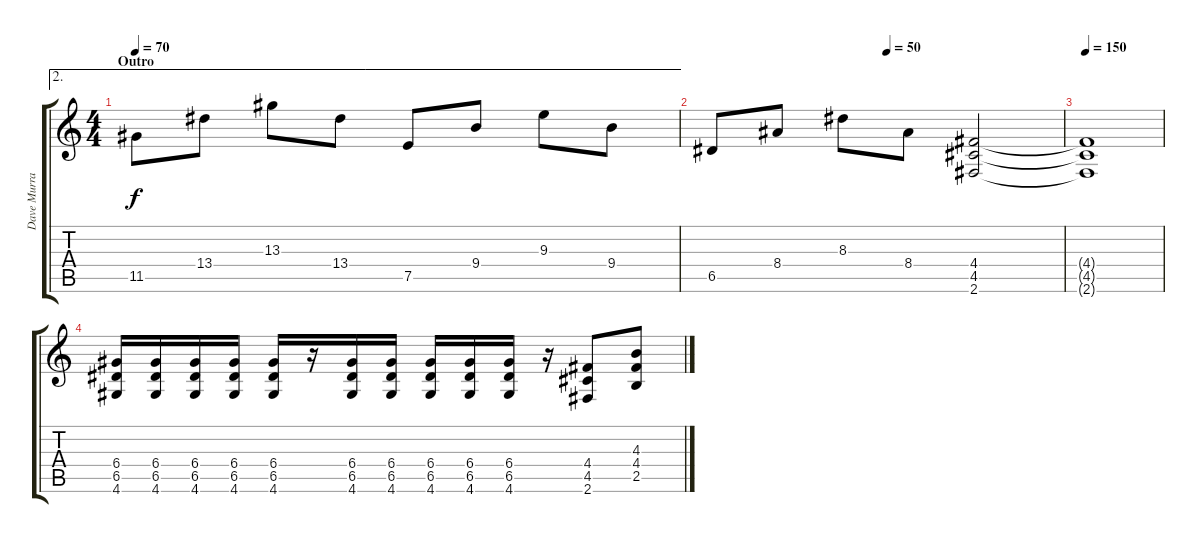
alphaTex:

\track ("Dave Murray" "Dave Murra") {instrument distortionguitar}
\staff {score tabs}
\tuning (E4 B3 G3 D3 A2 E2) {hide}
\ae 2
\ts (4 4)
\section ("" "Outro")
\tempo 70
\clef g2
\ks c
11.5.8{dy f} 13.4.8 13.3.8 13.4.8 7.5.8 9.4.8 9.3.8 9.4.8 |
\tempo (50 0.5)
6.5.8 8.4.8 8.3.8 8.4.8 (4.4 4.5 2.6).2{instrument distortionguitar} |
\tempo 150
(4.4{t} 4.5{t} 2.6{t}).1{instrument distortionguitar} |
(6.4 6.5 4.6).16 (6.4 6.5 4.6).16 (6.4 6.5 4.6).16 (6.4 6.5 4.6).16 (6.4 6.5 4.6).16 r.16 (6.4 6.5 4.6).16 (6.4 6.5 4.6).16 (6.4 6.5 4.6).16 (6.4 6.5 4.6).16 (6.4 6.5 4.6).16 r.16 (4.4 4.5 2.6).8 (4.3 4.4 2.5).8
